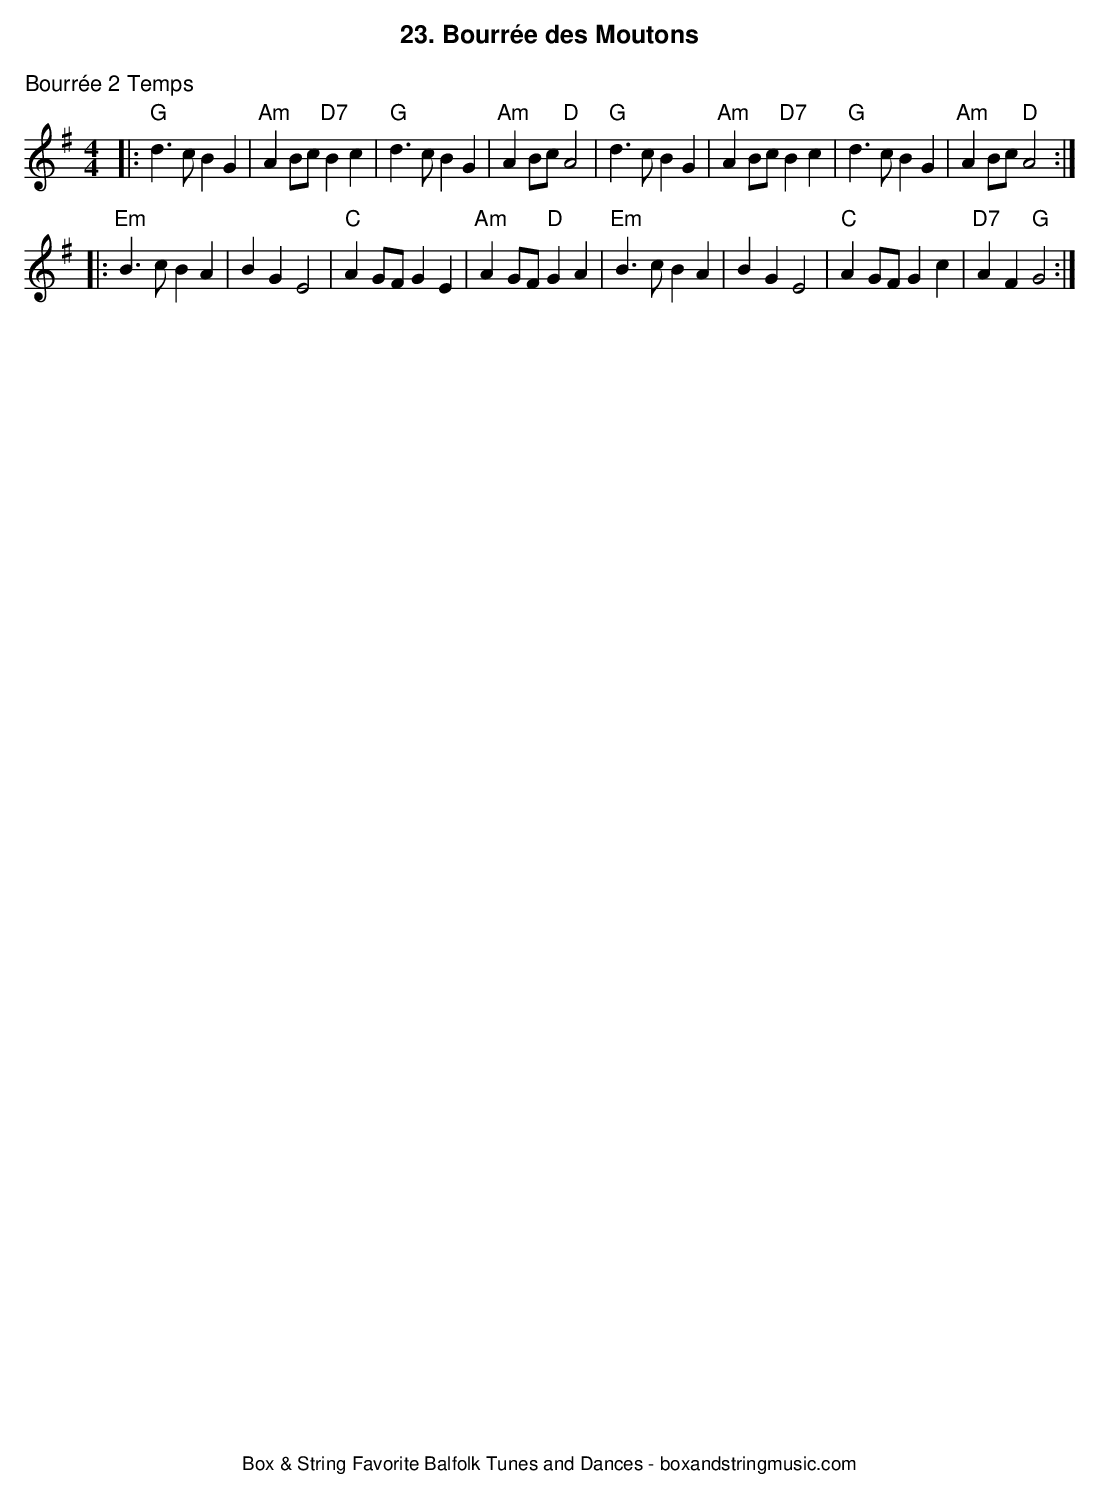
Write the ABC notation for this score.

X:1
T:23. Bourrée des Moutons
M:4/4
L:1/4
K:Gmaj
%%text Bourrée 2 Temps
|: "G"d>c BG | "Am"AB/2c/2 "D7"Bc | "G"d>c BG | "Am"AB/2c/2 "D"A2 |\
"G"d>c BG | "Am"AB/2c/2 "D7"Bc | "G"d>c BG | "Am"AB/2c/2 "D"A2 :|
|: "Em"B>c BA | BG E2 | "C"AG/2F/2 GE | "Am"AG/2F/2 "D"GA |\
"Em"B>c BA | BG E2 | "C"AG/2F/2 Gc | "D7"AF "G"G2 :|
